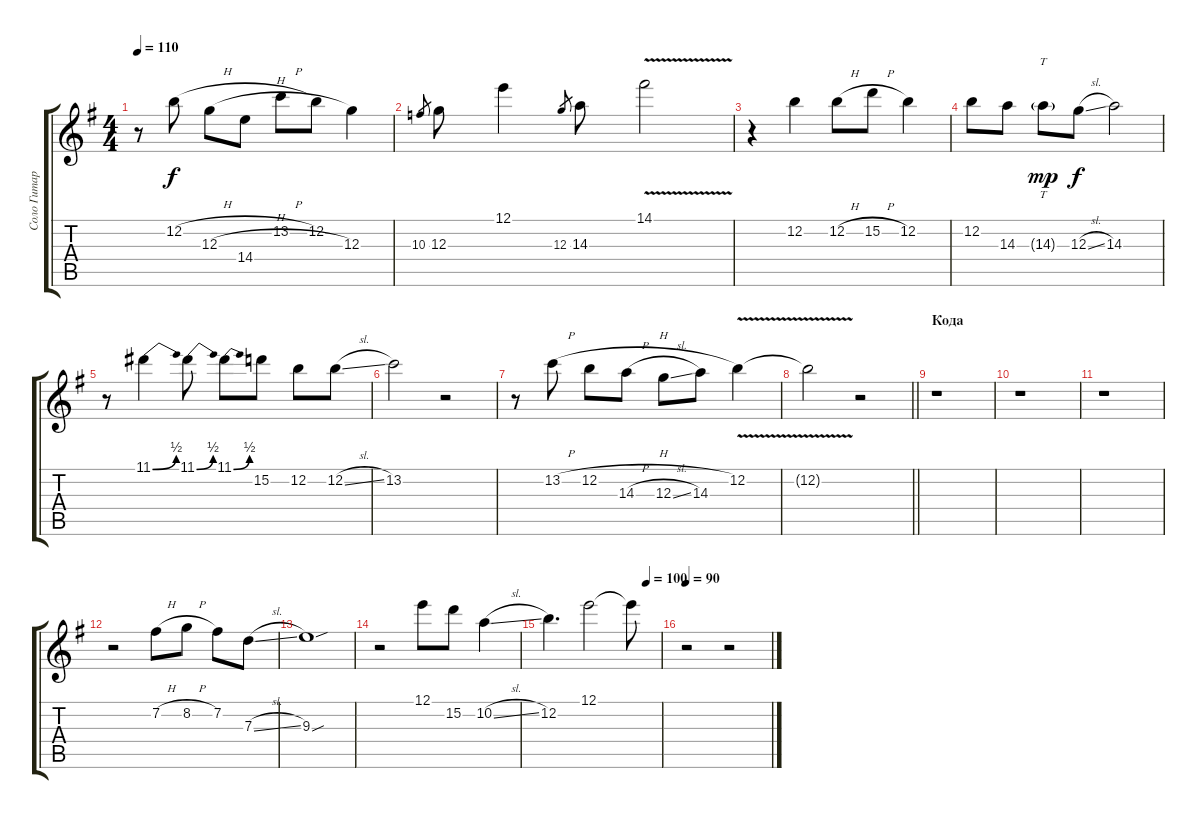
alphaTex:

\track ("Cоло Гитара" "Cоло Гитар") {instrument electricguitarjazz}
\staff {score tabs}
\tuning (E4 B3 G3 D3 A2 E2) {hide}
\ts (4 4)
\tempo 110
\clef g2
\ks eminor
r.8{dy f} 12.2{h}.8 12.3{h}.8 14.4.8 13.2{h}.8 12.2.8 12.3.4 |
10.3.8{gr} 12.3.8 12.1.4 12.3.8{gr} 14.3.8 14.1{v}.2 |
r.4 12.2.4 12.2{h}.8 15.2{h}.8 12.2.4 |
12.2.8 14.3.8 14.3{g}.8{tt dy mp} 12.3{sl}.8{dy f} 14.3.2 |
r.8 11.1{be (bend 0 0 60 2)}.4 11.1{be (bend 0 0 60 2)}.8 11.1{be (bend 0 0 60 2)}.8 15.2.8 12.2.8 12.2{sl}.8 |
13.2.2 r.2 |
r.8 13.2{h}.8 12.2{h}.8 14.3{h}.8 12.3{sl}.8 14.3.8 12.2{v}.4 |
\barLineRight lightlight
12.2{t}.2 r.2 |
\section ("" "Кода")
r.1 |
r.1 |
r.1 |
r.2 7.2{h}.8 8.2{h}.8 7.2.8 7.3{sl}.8 |
9.3{sou}.1 |
r.2 12.1.8 15.2.8 10.2{sl}.4 |
\tempo (100 0.875)
12.2.4{d} 12.1.2 12.1{t}.8 |
\tempo 70
\tempo 90
r.2 r.2
